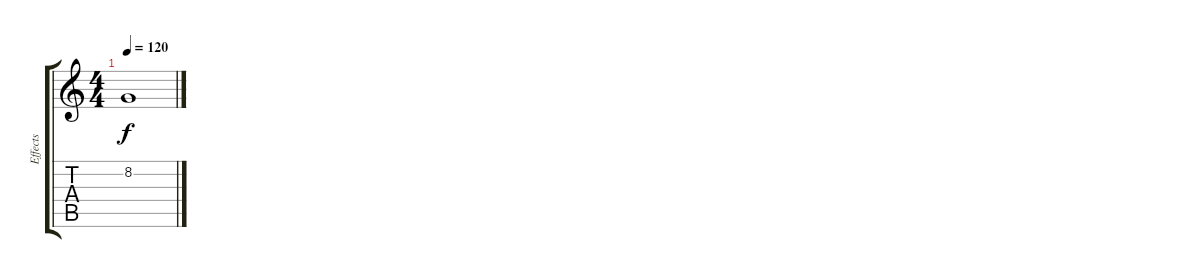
\track ("Effects" "Effects") {instrument fx8scifi}
\staff {score tabs}
\tuning (E4 B3 G3 D3 A2 E2) {hide}
\ts (4 4)
\tempo 120
\clef g2
\ks c
8.2.1{dy f}
